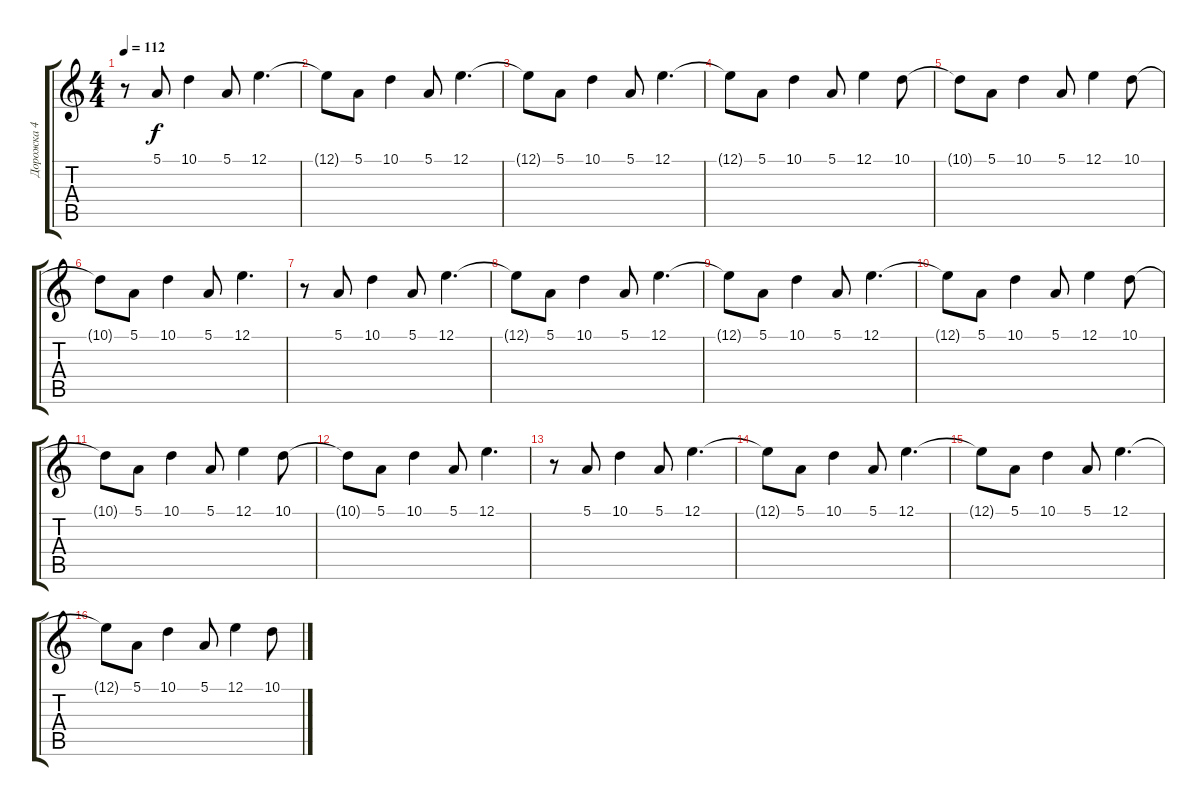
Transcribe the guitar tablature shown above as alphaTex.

\track ("Дорожка 4" "Дорожка 4") {instrument vibraphone}
\staff {score tabs}
\tuning (E4 B3 G3 D3 A2 E2) {hide}
\ts (4 4)
\tempo 112
\clef g2
\ks c
r.8{dy f} 5.1.8 10.1.4 5.1.8 12.1.4{d} |
12.1{t}.8 5.1.8 10.1.4 5.1.8 12.1.4{d} |
12.1{t}.8 5.1.8 10.1.4 5.1.8 12.1.4{d} |
12.1{t}.8 5.1.8 10.1.4 5.1.8 12.1.4 10.1.8 |
10.1{t}.8 5.1.8 10.1.4 5.1.8 12.1.4 10.1.8 |
10.1{t}.8 5.1.8 10.1.4 5.1.8 12.1.4{d} |
r.8 5.1.8 10.1.4 5.1.8 12.1.4{d} |
12.1{t}.8 5.1.8 10.1.4 5.1.8 12.1.4{d} |
12.1{t}.8 5.1.8 10.1.4 5.1.8 12.1.4{d} |
12.1{t}.8 5.1.8 10.1.4 5.1.8 12.1.4 10.1.8 |
10.1{t}.8 5.1.8 10.1.4 5.1.8 12.1.4 10.1.8 |
10.1{t}.8 5.1.8 10.1.4 5.1.8 12.1.4{d} |
r.8 5.1.8 10.1.4 5.1.8 12.1.4{d} |
12.1{t}.8 5.1.8 10.1.4 5.1.8 12.1.4{d} |
12.1{t}.8 5.1.8 10.1.4 5.1.8 12.1.4{d} |
12.1{t}.8 5.1.8 10.1.4 5.1.8 12.1.4 10.1.8
